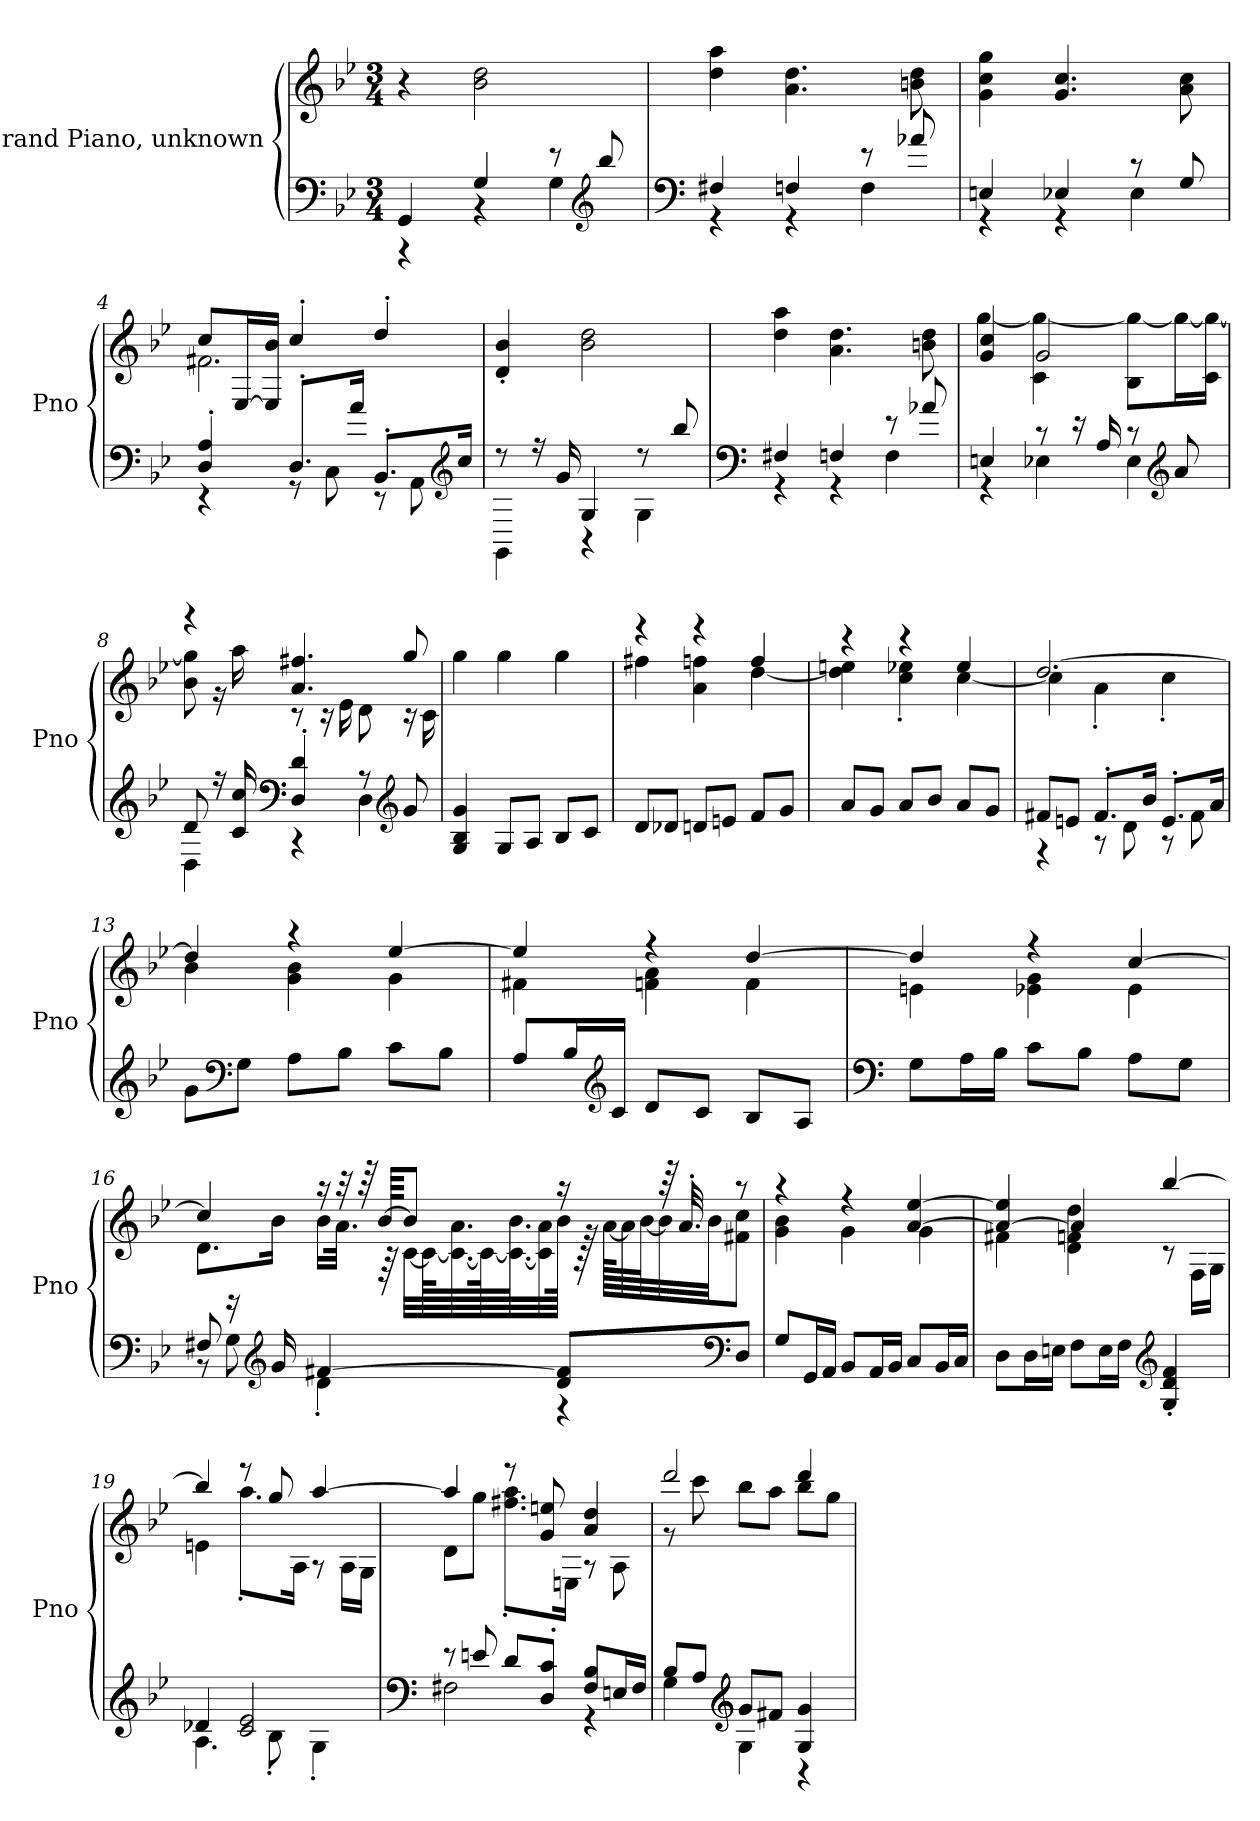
**kern	**kern
*part1	*part1
*staff2	*staff1
*I"Grand Piano, unknown	*
*I'Pno	*
*clefF4	*clefG2
*k[b-e-]	*k[b-e-]
*M3/4	*M3/4
*MM120	*MM120
=1	=1
*^	*
4GG/	4r	4r
4G/	4r	2b-\ 2dd\
8r	4G\	.
*clefG2	*	*
8bb-/	.	.
=2	=2	=2
*clefF4	*	*
4F#X/	4r	4dd\ 4aa\
4Fn/	4r	4.a\ 4.dd\
8r	4F\	.
8a-X/	.	8bn\ 8dd\
=3	=3	=3
4En/	4r	4g\ 4cc\ 4gg\
4E-X/	4r	4.g/ 4.cc/
8r	4E-\	.
8G/	.	8a\ 8cc\
=4	=4	=4
*	*	*^
4D/' 4A/'	4r	8cc/L	2.f#X\
.	.	[16E-/L	.
.	.	16E-/] 16b-/JJ	.
8.D'/L	8r	4cc'/	.
.	8C\	.	.
16a/Jk	.	.	.
8.BB-'/L	8r	4dd'/	.
.	8AA\	.	.
*clefG2	*	*	*
16cc/Jk	.	.	.
*	*	*v	*v
=5	=5	=5
8r	4GG\	4d/' 4b-/'
16r	.	.
16g/	.	.
4G/	4r	2b-\ 2dd\
8r	4G\	.
8bb-/	.	.
!!LO:LB:g=z
=6	=6	=6
*clefF4	*	*
4F#X/	4r	4dd\ 4aa\
4Fn/	4r	4.a\ 4.dd\
8r	4F\	.
8a-X/	.	8bn\ 8dd\
=7	=7	=7
*	*	*^
4En/	4r	4g/ 4cc/	[4gg\
8r	4E-X\	2g/	4c\ 4gg\_
16r	.	.	.
16A/	.	.	.
8r	4E-\	.	8B-\ 8gg\_L
*clefG2	*	*	*
8a/	.	.	16gg\L_
.	.	.	16c\ 16gg\_JJ
=8	=8	=8	=8
8d/	4D\	4r	8b-\ 8gg\]
16r	.	.	16r
16c/ 16cc/	.	.	16aa\
*clefF4	*	*	*
4D/' 4d/'	4r	4.a/ 4.ff#X/	8r
.	.	.	16r
.	.	.	16e-\
8r	4D\	.	8d\
*clefG2	*	*	*
8g/	.	8gg/	16r
.	.	.	16c\
*v	*v	*	*
*	*v	*v
=9	=9
4G/ 4B-/ 4g/	4gg\
8G/L	4gg\
8A/J	.
8B-/L	4gg\
8c/J	.
!!LO:LB:g=z
=10	=10
*	*^
8d/L	4r	4ff#X\
8d-X/J	.	.
8dn/L	4r	4a\ 4ffn\
8en/J	.	.
8f/L	4ff/	[4dd\
8g/J	.	.
=11	=11	=11
8a/L	4r	4dd\] 4een\
8g/J	.	.
8a/L	4r	4cc\' 4ee-X\'
8b-/J	.	.
8a/L	4ee-/	[4cc\
8g/J	.	.
=12	=12	=12
*^	*	*
8f#X/L	4r	[2.dd/	4cc\]
8en/J	.	.	.
8.f#'/L	8r	.	4a'\
.	8d\	.	.
16b-/Jk	.	.	.
8.e'/L	8r	.	4cc'\
.	8f#\	.	.
16a/Jk	.	.	.
*v	*v	*	*
=13	=13	=13
8g\L	4dd/]	4b-\
*clefF4	*	*
8G\J	.	.
8A\L	4r	4g\ 4b-\
8B-\J	.	.
8c\L	[4ee-/	4g\
8B-\J	.	.
=14	=14	=14
8A/L	4ee-/]	4f#X\
16B-/L	.	.
*clefG2	*	*
16c/JJ	.	.
8d/L	4r	4fn\ 4a\
8c/J	.	.
8B-/L	[4dd/	4f\
8A/J	.	.
!!LO:LB:g=z	!!
=15	=15	=15
*clefF4	*	*
8G\L	4dd/]	4en\
16A\L	.	.
16B-\JJ	.	.
8c\L	4r	4e-X\ 4g\
8B-\J	.	.
8A\L	[4cc/	4e-\
8G\J	.	.
=16	=16	=16
*^	*	*
8F#X/	8r	4cc/]	8.d\L
16r	8G\	.	.
*clefG2	*	*	*
16g/	.	.	16b-\Jk
[4f#X/	4d'\	16r	16b-\LL
.	.	32r	32.a\JJk
.	.	64r	.
.	.	[64b-/KKKL	64r
.	.	8b-/J]	[32c\LLL
.	.	.	128c\KL_
.	.	.	64.c\_ 64.a\
.	.	.	128c\K_
.	.	.	64.c\_ 64.b-\J
.	.	.	32c\] 32a\
8d/ 8f#/]L	4r	16r	64b-\JJJk
.	.	.	128r
.	.	.	[128a\KLLLL
.	.	.	64a\]
.	.	.	[64b-\J
.	.	64r	32b-\]
.	.	32.a'/	.
.	.	.	32b-\JJ
*clefF4	*	*	*
8D/J	.	8r	8f#X\ 8cc\J
*v	*v	*	*
!!LO:LB:g=z	!!
=17	=17	=17
8G/L	4r	4g\ 4b-\
16GG/L	.	.
16AA/JJ	.	.
8BB-/L	4r	4g\
16AA/L	.	.
16BB-/JJ	.	.
8C/L	[4a/ [4ee-/	4g\
16BB-/L	.	.
16C/JJ	.	.
=18	=18	=18
8D\L	4a/_ 4ee-/]	4f#X\
16D\L	.	.
16En\JJ	.	.
8F\L	4a/]	4d\ 4fn\ 4dd\
16E\L	.	.
16F\JJ	.	.
*clefG2	*	*
4G/' 4d/' 4f/'	[4bb-/	8r
.	.	16F\LL
.	.	16G\JJ
=19	=19	=19
*^	*	*
4d-X/	4.A\	4bb-/]	4en\
2c/ 2e-/	.	8r	8.aa'\L
.	8B-'\	8gg/	.
.	.	.	16A\Jk
.	4G'\	[4aa/	8r
.	.	.	16A\LL
.	.	.	16G\JJ
=20	=20	=20	=20
*clefF4	*	*	*
8r	2F#X\	4aa/]	8d\L
8en/	.	.	8gg\J
8d/L	.	8r	8.ff#X\' 8.aa\'L
8D/' 8c/'J	.	8g/ 8een/	.
.	.	.	16En\Jk
8F#/ 8B-/L	4r	4a/ 4dd/	8r
16En/L	.	.	8A\
16F#/JJ	.	.	.
!!LO:PB:g=z	!!
=21	=21	=21	=21
8B-/L	4G\	2ddd/	8r
8A/J	.	.	8ccc\
*clefG2	*	*	*
8g/L	4G\	.	8bb-\L
8f#X/J	.	.	8aa\J
4G/ 4g/	4r	4ddd/	8bb-\L
.	.	.	8gg\J
*v	*v	*	*
*	*v	*v
=	=
*-	*-
